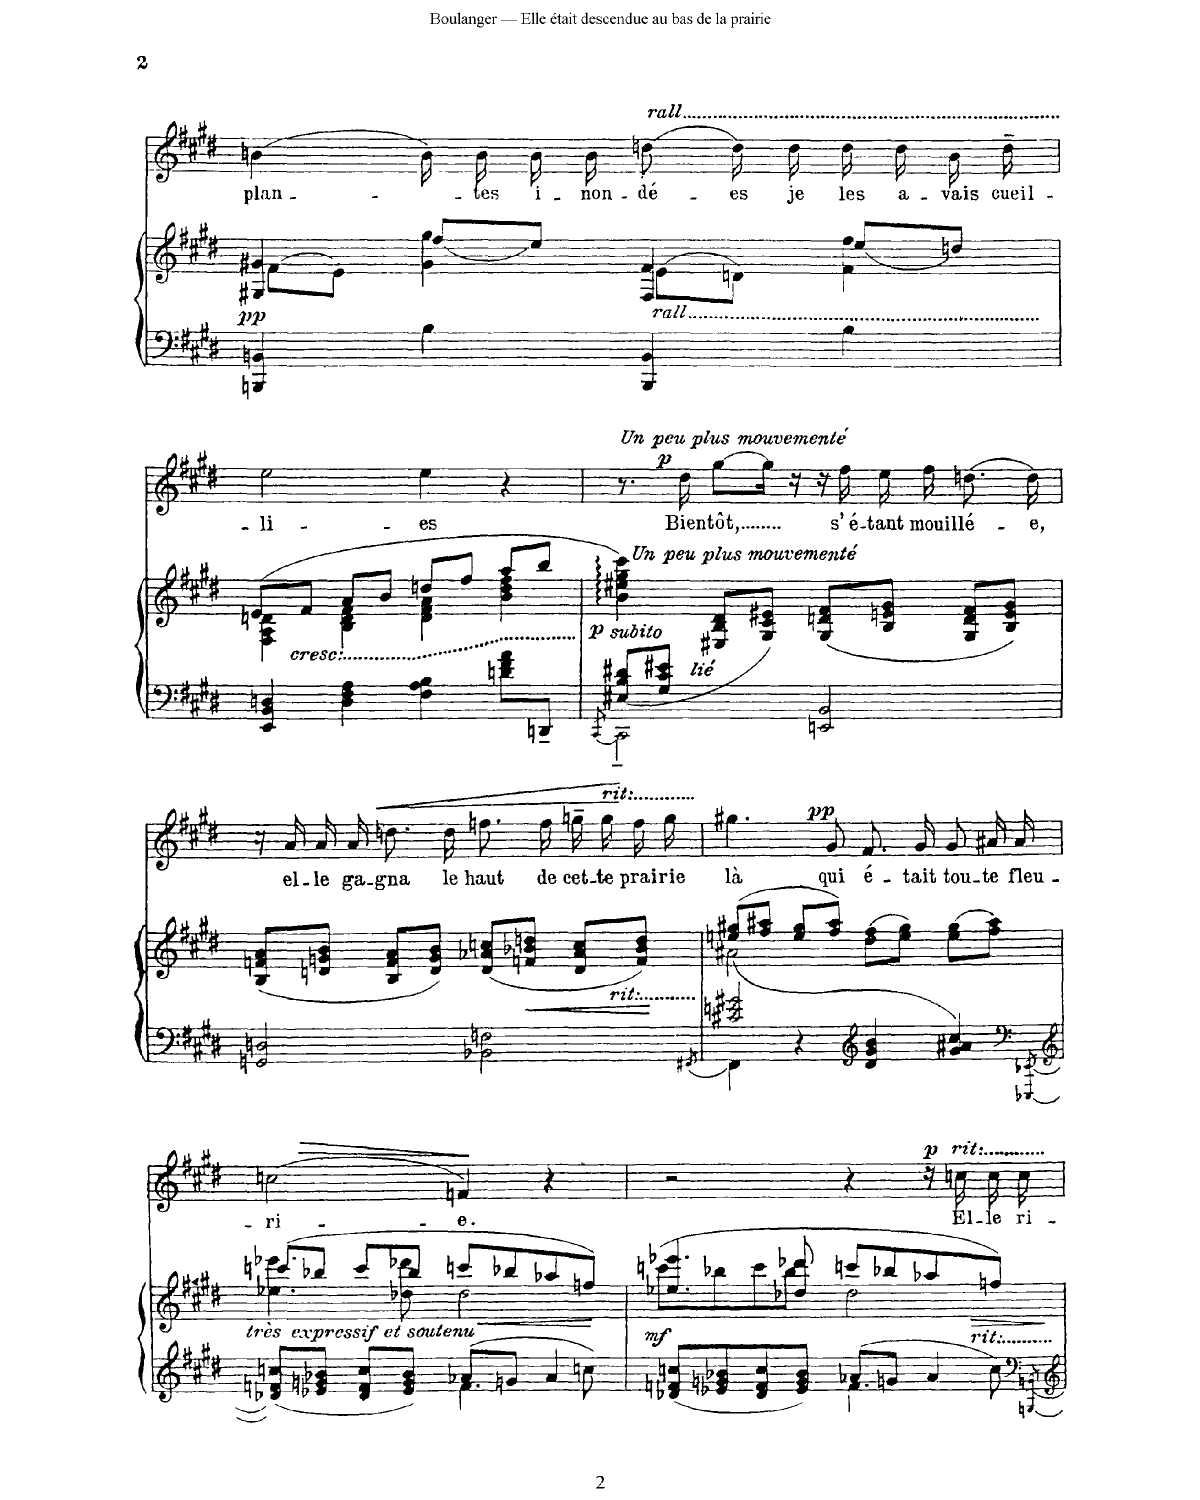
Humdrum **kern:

**kern	**kern	**dynam	**kern	**text	**dynam
*part2	*part2	*part2	*part1	*part1	*part1
*staff3	*staff2	*staff2/3	*staff1	*staff1	*staff1
*I"Piano	*	*	*I"Chant  Voice	*	*
*I'Pno	*	*	*	*	*
*clefF4	*clefG2	*	*clefG2	*	*
*k[f#c#g#d#]	*k[f#c#g#d#]	*	*k[f#c#g#d#]	*	*
*M4/4	*M4/4	*	*M4/4	*	*
*met(c)	*met(c)	*	*met(c)	*	*
=7	=7	=7	=7	=7	=7
*	*^	*	*	*	*
!	!	!	!LO:DY:b	!	!	!
4BBBn/ 4BBn/	4G#X/ 4g#X/	(>8f#\L	pp	[4bn\	plan-	.
.	.	8e\J)	.	.	.	.
4B\	4g#\ 4gg#\	(<8ff#/L	.	16b\]	.	.
.	.	.	.	16b\	-tes	.
.	.	8ee/J)	.	16b\	i-	.
.	.	.	.	16b\	-non-	.
!	!	!	!	!LO:TX:a:t=rall.	!	!
!LO:TX:a:t=rall.	!	!	!	!	!	!
4BBB/ 4BB/	4F#/ 4f#/	(>8e\L	.	[8ddn\	-dé-	.
.	.	8dn\J)	.	16dd\]	-es	.
.	.	.	.	16dd\	je	.
4B\	4f#\ 4ff#\	(<8ee/L	.	16dd\	les	.
.	.	.	.	16dd\	a-	.
.	.	8ddn/J)	.	16b\	-vais	.
.	.	.	.	16dd~\	cueil-	.
=8	=8	=8	=8	=8	=8	=8
4EE/ 4BB/ 4Dn/	(8e/L	4F#\ 4A\ 4dn\	.	2ee\	-- li-	.
!	!LO:TX:b:i:t=cresc.	!	!	!	!	!
.	8f#/J	.	.	.	.	.
4D\ 4F#\ 4A\	8a/L	4B\ 4d\ 4f#\	.	.	.	.
.	8b/J	.	.	.	.	.
4F#\ 4A\ 4B\	8ddn/L	4d\ 4f#\ 4a\	.	4ee\	-es	.
.	8ff#/J	.	.	.	.	.
8dn\ 8f#\ 8a\L	8aa/L	4b\ 4dd\ 4ff#\	.	4r	.	.
8DDn~/J	8bb/J	.	.	.	.	.
=9	=9	=9	=9	=9	=9	=9
*^	*	*	*	*	*	*
.	8qCC#/	.	.	.	.	.	.
!	!	!	!	!	!LO:TX:i:t=Un peu plus mouvementé	!	!
!	!	!LO:TX:i:t=Un peu plus mouvementé	!	!	!	!	!
!	!	!	!	!LO:DY:b	!	!	!
!	!	!	!	!LO:DY:n=1:b	!	!	!
(<8E#X/ 8B/ 8d#X/L	2CC#~<\	4b\ 4ee#X\ 4gg#\ 4ccc#\)	4ryy	p other-dynamics	8.r	.	.
8G#/ 8c#/ 8e#X/J	.	.	.	.	.	.	.
!	!	!	!	!	!	!	!LO:DY:a
.	.	.	.	.	16dd#\	Bien-	p
!	!	!LO:TX:i:t=lié	!	!	!	!	!
2.ryy	.	4ryy	8E#X/ 8B/ 8d#/L	.	[8gg#\L	-tôt,	.
.	.	.	8G#/ 8c#/ 8e#X/J)	.	16gg#\Jk]	.	.
.	.	.	.	.	16r	.	.
.	2EEn/ 2BB/	2ryy	(<8G#/ 8dn/ 8f#/L	.	16r	.	.
.	.	.	.	.	16ff#\	s’é-	.
.	.	.	8B/ 8en/ 8g#/J	.	16ee\	-tant	.
.	.	.	.	.	16ff#\	mou-	.
.	.	.	8G#/ 8d/ 8f#/L	.	[8.ddn\	-illé-	.
.	.	.	8B/ 8e/ 8g#/J)	.	.	.	.
.	.	.	.	.	16dd\]	-e,	.
*v	*v	*	*	*	*	*	*
*	*v	*v	*	*	*	*
=10	=10	=10	=10	=10	=10
2GGn/ 2Dn/	(8B/ 8fn/ 8a/L	.	16r	.	.
.	.	.	16a/	el-	.
.	8dn/ 8gn/ 8b/J	.	16a/	-le	.
.	.	.	16a/	ga-	.
!	!	!	!	!	!LO:HP:b
.	8B/ 8f/ 8a/L	.	8.ddn\	-gna	<
.	8d/ 8g/ 8b/J)	.	.	.	.
.	.	.	16dd\	le	.
2BB-X\ 2Fn\	(8d/ 8a-X/ 8ccn/L	.	8.ffn\	haut	.
!	!	!LO:HP:b	!	!	!
.	8fn/ 8b-X/ 8ddn/J	<	.	.	.
.	.	.	16ff\	de	.
!	!LO:TX:b:t=rit.	!	!	!	!
.	8d/ 8a-/ 8cc/L	.	16ggn~\	cet-	.
!	!	!	!LO:TX:a:t=rit.	!	!
.	.	.	16gg\	-te	.
.	8f/ 8b-/ 8dd/J)	.	16ff\	prai-	[
.	.	.	16gg\	-rie	.
.	.	[	.	.	.
=11	=11	=11	=11	=11	=11
*^	*	*	*	*	*
.	8qFF#X/	.	.	.	.	.
*	*	*^	*	*	*	*
2c#X/ 2en/ 2g#X/	4FF#\	(8een/ 8gg#X/L	(2a#X\	.	4.gg#X\	là	.
.	.	8ff#/ 8aa#X/J	.	.	.	.	.
.	4r	8ee/ 8gg#/L	.	.	.	.	.
!	!	!	!	!	!	!	!LO:DY:a
.	.	8ff#/ 8aa#/J)	.	.	8g#/	qui	pp
*clefG2	*	*	*	*	*	*	*
4d#/ 4g#/ 4b/	4ryy	(>8dd#\ 8ff#\L	4ryy	.	8.f#/	é-	.
.	.	8ee\ 8gg#\J)	.	.	.	.	.
.	.	.	.	.	16g#/	-tait	.
4g#/ 4a#X/ 4cc#/)	8ryy	(>8ee\ 8gg#\L	4ryy	.	8g#/	tou-	.
.	16..ryy	8ff#\ 8aa#\J)	.	.	16a#X/	-te	.
.	.	.	.	.	16a#/	fleu-	.
.	[<8qEEE-X/ [<8qEE-X/	.	.	.	.	.	.
*clefF4	*	*	*	*	*	*	*
.	64EEE-] 64EE-]	.	.	.	.	.	.
=12	=12	=12	=12	=12	=12	=12	=12
*clefG2	*	*	*	*	*	*	*
!	!	!LO:TX:i:t=très expressif et soutenu	!	!	!	!	!
!	!	!	!	!	!	!	!LO:HP:b
8d-X/ 8fn/ 8ccn/L	2ryy	(8cccn/L	4.ee-X\ 4.eee-X\	.	(2ccn\	-- ri-	>
8e-X/ 8gn/ 8b-X/J	.	8bb-X/J	.	.	.	.	.
8d-/ 8f/ 8cc/L	.	8ccc/L	.	.	.	.	.
8e-/ 8g/ 8b-/J	.	8bb-/J	8dd-X\ 8ddd-X\	.	.	.	.
!	!	!	!	!LO:HP:b	!	!	!
8a-X/L	4.f\	8cccn/L	2dd-\	<	4fn/)	-e.	]
8gn/J	.	8bb-X/	.	.	.	.	.
4a-/	.	8aa-X/	.	.	4r	.	.
.	8ccn\	8ffn/J)	.	.	.	.	.
*v	*v	*	*	*	*	*	*
*	*v	*v	*	*	*	*
.	.	[	.	.	.
=13	=13	=13	=13	=13	=13
*^	*^	*	*	*	*
*	*^	*	*	*	*	*	*
!	!	!	!	!	!LO:DY:b	!	!	!
8d-X/ 8fn/ 8ccn/L	2ryy	2ryy	4.ee-X/ 4.eee-X/	(<8cccn\L	mf	2r	.	.
8e-X/ 8gn/ 8b-X/	.	.	.	8bb-X\	.	.	.	.
8d-/ 8f/ 8cc/	.	.	.	8ccc\	.	.	.	.
8e-/ 8g/ 8b-/J)	.	.	8dd-X/ 8ddd-X/	8bb-\J	.	.	.	.
8a-X/L	4.f\	4ryy	8cccn/L	2dd-\	.	4r	.	.
8gn/J	.	.	8bb-X/	.	.	.	.	.
!	!	!	!LO:TX:b:t=rit.	!	!	!	!	!
4a-/	.	8ryy	8aa-X/	.	.	16r	.	.
!	!	!	!	!	!	!LO:TX:a:t=rit.	!	!
!	!	!	!	!	!	!	!	!LO:DY:a
.	.	.	.	.	.	16ccn\	El-	p
!	!	!	!	!	!LO:HP:b	!	!	!
.	8cc\	16..ryy	(8ffn/J	.	>	16cc\	-le	.
.	.	.	.	.	.	16cc\	ri-	.
.	.	8qBBB/ 8qBB/	.	.	.	.	.	.
*clefF4	*	*	*	*	*	*	*	*
.	.	64BBBn 64BBn	.	.	.	.	.	.
*v	*v	*v	*	*	*	*	*	*
*	*v	*v	*	*	*	*
.	.	]	.	.	.
=	=	=	=	=	=
*-	*-	*-	*-	*-	*-
